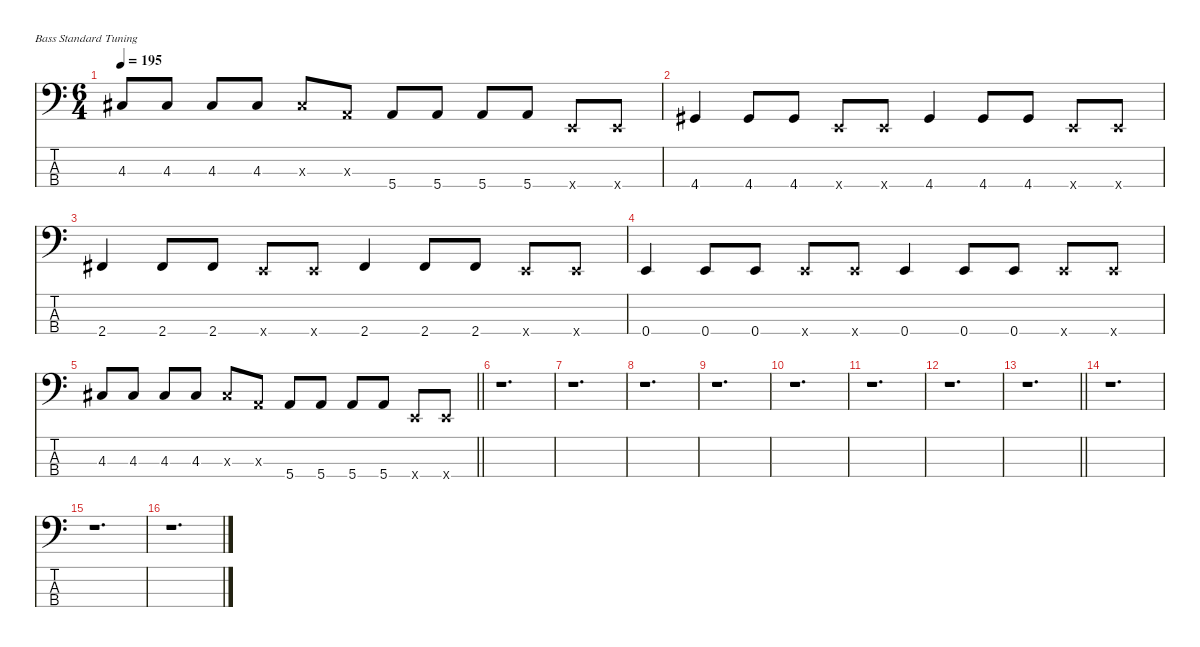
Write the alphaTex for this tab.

\defaultSystemsLayout 4
\hideDynamics
\bracketExtendMode nobrackets
\singleTrackTrackNamePolicy hidden
\multiTrackTrackNamePolicy hidden
\firstSystemTrackNameMode fullname
\firstSystemTrackNameOrientation horizontal
\otherSystemsTrackNameOrientation horizontal
\track ("Bass" "el.bs.") {defaultSystemsLayout 4 instrument electricbassfinger}
\staff {score tabs}
\tuning (G2 D2 A1 E1)
\ts (6 4)
\tempo 195
\clef f4
\ks c
4.3{acc #}.8{dy f beam Up} 4.3{acc #}.8{beam Up} 4.3{acc #}.8{beam Up} 4.3{acc #}.8{beam Up} 4.3{x acc #}.8{beam Up} 0.3{x}.8{beam Up} 5.4.8{beam Up} 5.4.8{beam Up} 5.4.8{beam Up} 5.4.8{beam Up} 0.4{x}.8{beam Up} 0.4{x}.8{beam Up} |
4.4{acc #}.4{beam Up} 4.4{acc #}.8{beam Up} 4.4{acc #}.8{beam Up} 0.4{x}.8{beam Up} 0.4{x}.8{beam Up} 4.4{acc #}.4{beam Up} 4.4{acc #}.8{beam Up} 4.4{acc #}.8{beam Up} 0.4{x}.8{beam Up} 0.4{x}.8{beam Up} |
2.4{acc #}.4{beam Up} 2.4{acc #}.8{beam Up} 2.4{acc #}.8{beam Up} 0.4{x}.8{beam Up} 0.4{x}.8{beam Up} 2.4{acc #}.4{beam Up} 2.4{acc #}.8{beam Up} 2.4{acc #}.8{beam Up} 0.4{x}.8{beam Up} 0.4{x}.8{beam Up} |
0.4.4{beam Up} 0.4.8{beam Up} 0.4.8{beam Up} 0.4{x}.8{beam Up} 0.4{x}.8{beam Up} 0.4.4{beam Up} 0.4.8{beam Up} 0.4.8{beam Up} 0.4{x}.8{beam Up} 0.4{x}.8{beam Up} |
\barLineRight lightlight
4.3{acc #}.8{beam Up} 4.3{acc #}.8{beam Up} 4.3{acc #}.8{beam Up} 4.3{acc #}.8{beam Up} 4.3{x acc #}.8{beam Up} 0.3{x}.8{beam Up} 5.4.8{beam Up} 5.4.8{beam Up} 5.4.8{beam Up} 5.4.8{beam Up} 0.4{x}.8{beam Up} 0.4{x}.8{beam Up} |
r.1{d beam Down} |
r.1{d beam Down} |
r.1{d beam Down} |
r.1{d beam Down} |
r.1{d beam Down} |
r.1{d beam Down} |
r.1{d beam Down} |
\barLineRight lightlight
r.1{d beam Down} |
r.1{d beam Down} |
r.1{d beam Down} |
r.1{d beam Down}
